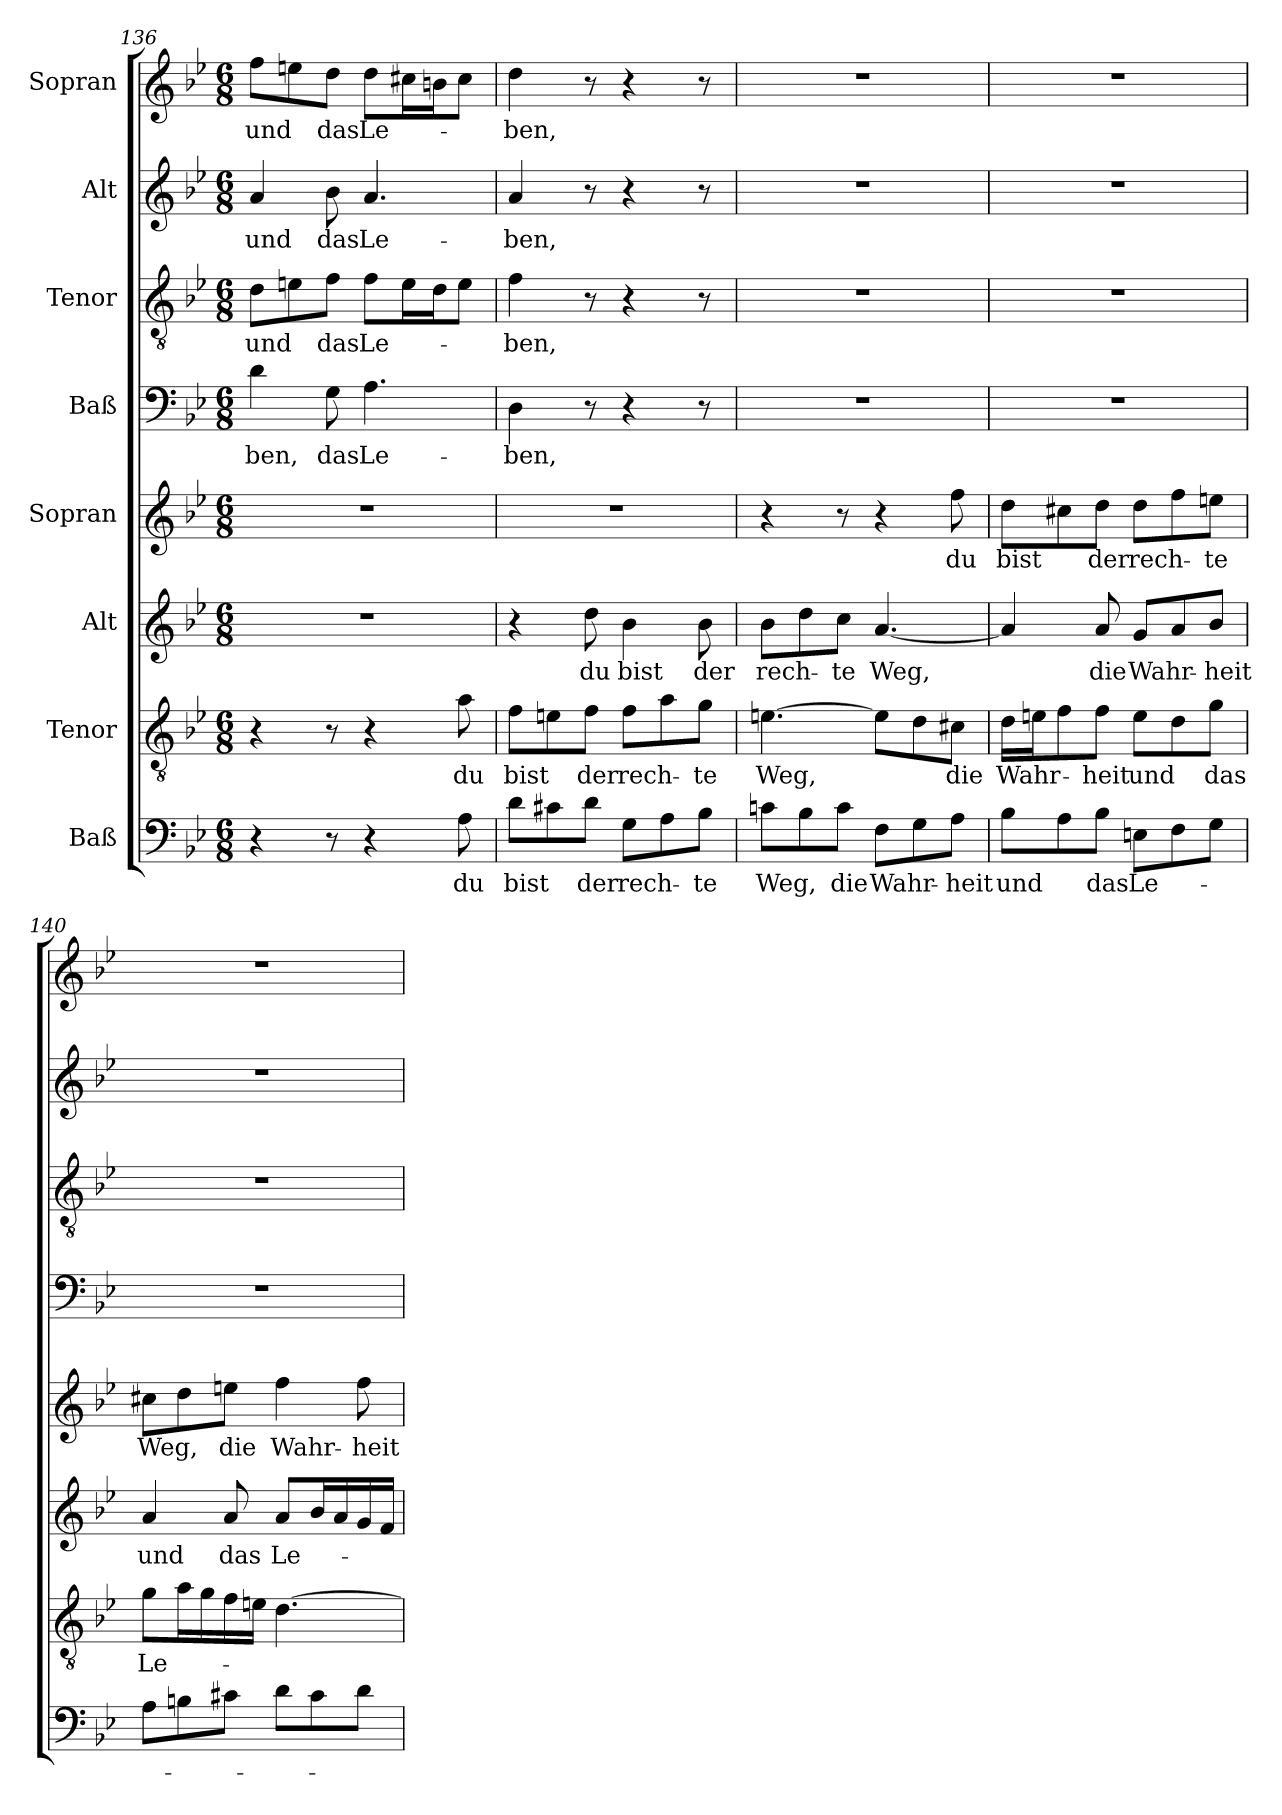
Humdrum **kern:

**kern	**text	**kern	**text	**kern	**text	**kern	**text	**kern	**text	**kern	**text	**kern	**text	**kern	**text
*part8	*part8	*part7	*part7	*part6	*part6	*part5	*part5	*part4	*part4	*part3	*part3	*part2	*part2	*part1	*part1
*staff8	*staff8	*staff7	*staff7	*staff6	*staff6	*staff5	*staff5	*staff4	*staff4	*staff3	*staff3	*staff2	*staff2	*staff1	*staff1
*I"Baß	*	*I"Tenor	*	*I"Alt	*	*I"Sopran	*	*I"Baß	*	*I"Tenor	*	*I"Alt	*	*I"Sopran	*
!!LO:LB:g=z
*clefF4	*	*clefGv2	*	*clefG2	*	*clefG2	*	*clefF4	*	*clefGv2	*	*clefG2	*	*clefG2	*
*k[b-e-]	*	*k[b-e-]	*	*k[b-e-]	*	*k[b-e-]	*	*k[b-e-]	*	*k[b-e-]	*	*k[b-e-]	*	*k[b-e-]	*
*g:	*	*g:	*	*g:	*	*g:	*	*g:	*	*g:	*	*g:	*	*g:	*
*M6/8	*	*M6/8	*	*M6/8	*	*M6/8	*	*M6/8	*	*M6/8	*	*M6/8	*	*M6/8	*
=136	=136	=136	=136	=136	=136	=136	=136	=136	=136	=136	=136	=136	=136	=136	=136
!	!	!	!	!	!	!	!	!	!LO:LY:b	!	!LO:LY:b	!	!LO:LY:b	!	!LO:LY:b
4r	.	4r	.	2.r	.	2.r	.	4d\	-ben,	8d\L	und	4a/	und	8ff\L	und
.	.	.	.	.	.	.	.	.	.	8en\	.	.	.	8een\	.
!	!	!	!	!	!	!	!	!	!LO:LY:b	!	!LO:LY:b	!	!LO:LY:b	!	!LO:LY:b
8r	.	8r	.	.	.	.	.	8G\	das	8f\J	das	8b-\	das	8dd\J	das
!	!	!	!	!	!	!	!	!	!LO:LY:b	!	!LO:LY:b	!	!LO:LY:b	!	!LO:LY:b
4r	.	4r	.	.	.	.	.	4.A\	Le-	8f\L	Le-	4.a/	Le-	8dd\L	Le-
.	.	.	.	.	.	.	.	.	.	16e\L	.	.	.	16cc#X\L	.
.	.	.	.	.	.	.	.	.	.	16d\J	.	.	.	16bn\J	.
!	!LO:LY:b	!	!LO:LY:b	!	!	!	!	!	!	!	!	!	!	!	!
8A\	du	8a\	du	.	.	.	.	.	.	8e\J	.	.	.	8cc#\J	.
!!LO:PB:g=z
=137	=137	=137	=137	=137	=137	=137	=137	=137	=137	=137	=137	=137	=137	=137	=137
!	!LO:LY:b	!	!LO:LY:b	!	!	!	!	!	!LO:LY:b	!	!LO:LY:b	!	!LO:LY:b	!	!LO:LY:b
8d\L	bist	8f\L	bist	4r	.	2.r	.	4D\	-ben,	4f\	-ben,	4a/	-ben,	4dd\	-ben,
8c#X\	.	8en\	.	.	.	.	.	.	.	.	.	.	.	.	.
!	!LO:LY:b	!	!LO:LY:b	!	!LO:LY:b	!	!	!	!	!	!	!	!	!	!
8d\J	der	8f\J	der	8dd\	du	.	.	8r	.	8r	.	8r	.	8r	.
!	!LO:LY:b	!	!LO:LY:b	!	!LO:LY:b	!	!	!	!	!	!	!	!	!	!
8G\L	rech-	8f\L	rech-	4b-\	bist	.	.	4r	.	4r	.	4r	.	4r	.
8A\	.	8a\	.	.	.	.	.	.	.	.	.	.	.	.	.
!	!LO:LY:b	!	!LO:LY:b	!	!LO:LY:b	!	!	!	!	!	!	!	!	!	!
8B-\J	-te	8g\J	-te	8b-\	der	.	.	8r	.	8r	.	8r	.	8r	.
=138	=138	=138	=138	=138	=138	=138	=138	=138	=138	=138	=138	=138	=138	=138	=138
!	!LO:LY:b	!	!LO:LY:b	!	!LO:LY:b	!	!	!	!	!	!	!	!	!	!
8cn\L	Weg,	[4.en\	Weg,	8b-\L	rech-	4r	.	2.r	.	2.r	.	2.r	.	2.r	.
8B-\	.	.	.	8dd\	.	.	.	.	.	.	.	.	.	.	.
!	!LO:LY:b	!	!	!	!LO:LY:b	!	!	!	!	!	!	!	!	!	!
8c\J	die	.	.	8cc\J	-te	8r	.	.	.	.	.	.	.	.	.
!	!LO:LY:b	!	!	!	!LO:LY:b	!	!	!	!	!	!	!	!	!	!
8F\L	Wahr-	8e\L]	.	[4.a/	Weg,	4r	.	.	.	.	.	.	.	.	.
8G\	.	8d\	.	.	.	.	.	.	.	.	.	.	.	.	.
!	!LO:LY:b	!	!LO:LY:b	!	!	!	!LO:LY:b	!	!	!	!	!	!	!	!
8A\J	-heit	8c#X\J	die	.	.	8ff\	du	.	.	.	.	.	.	.	.
=139	=139	=139	=139	=139	=139	=139	=139	=139	=139	=139	=139	=139	=139	=139	=139
!	!LO:LY:b	!	!LO:LY:b	!	!	!	!LO:LY:b	!	!	!	!	!	!	!	!
8B-\L	und	16d\LL	Wahr-	4a/]	.	8dd\L	bist	2.r	.	2.r	.	2.r	.	2.r	.
.	.	16en\J	.	.	.	.	.	.	.	.	.	.	.	.	.
8A\	.	8f\	.	.	.	8cc#X\	.	.	.	.	.	.	.	.	.
!	!LO:LY:b	!	!LO:LY:b	!	!LO:LY:b	!	!LO:LY:b	!	!	!	!	!	!	!	!
8B-\J	das	8f\J	-heit	8a/	die	8dd\J	der	.	.	.	.	.	.	.	.
!	!LO:LY:b	!	!LO:LY:b	!	!LO:LY:b	!	!LO:LY:b	!	!	!	!	!	!	!	!
8En\L	Le-	8e\L	und	8g/L	Wahr-	8dd\L	rech-	.	.	.	.	.	.	.	.
8F\	.	8d\	.	8a/	.	8ff\	.	.	.	.	.	.	.	.	.
!	!	!	!LO:LY:b	!	!LO:LY:b	!	!LO:LY:b	!	!	!	!	!	!	!	!
8G\J	.	8g\J	das	8b-/J	-heit	8een\J	-te	.	.	.	.	.	.	.	.
=140	=140	=140	=140	=140	=140	=140	=140	=140	=140	=140	=140	=140	=140	=140	=140
!	!	!	!LO:LY:b	!	!LO:LY:b	!	!LO:LY:b	!	!	!	!	!	!	!	!
8A\L	.	8g\L	Le-	4a/	und	8cc#X\L	Weg,	2.r	.	2.r	.	2.r	.	2.r	.
8Bn\	.	16a\L	.	.	.	8dd\	.	.	.	.	.	.	.	.	.
.	.	16g\	.	.	.	.	.	.	.	.	.	.	.	.	.
!	!	!	!	!	!LO:LY:b	!	!LO:LY:b	!	!	!	!	!	!	!	!
8c#X\J	.	16f\	.	8a/	das	8een\J	die	.	.	.	.	.	.	.	.
.	.	16en\JJ	.	.	.	.	.	.	.	.	.	.	.	.	.
!	!	!	!	!	!LO:LY:b	!	!LO:LY:b	!	!	!	!	!	!	!	!
8d\L	.	[4.d\	.	8a/L	Le-	4ff\	Wahr-	.	.	.	.	.	.	.	.
8c#\	.	.	.	16b-/L	.	.	.	.	.	.	.	.	.	.	.
.	.	.	.	16a/	.	.	.	.	.	.	.	.	.	.	.
!	!	!	!	!	!	!	!LO:LY:b	!	!	!	!	!	!	!	!
8d\J	.	.	.	16g/	.	8ff\	-heit	.	.	.	.	.	.	.	.
.	.	.	.	16f/JJ	.	.	.	.	.	.	.	.	.	.	.
=	=	=	=	=	=	=	=	=	=	=	=	=	=	=	=
*-	*-	*-	*-	*-	*-	*-	*-	*-	*-	*-	*-	*-	*-	*-	*-
